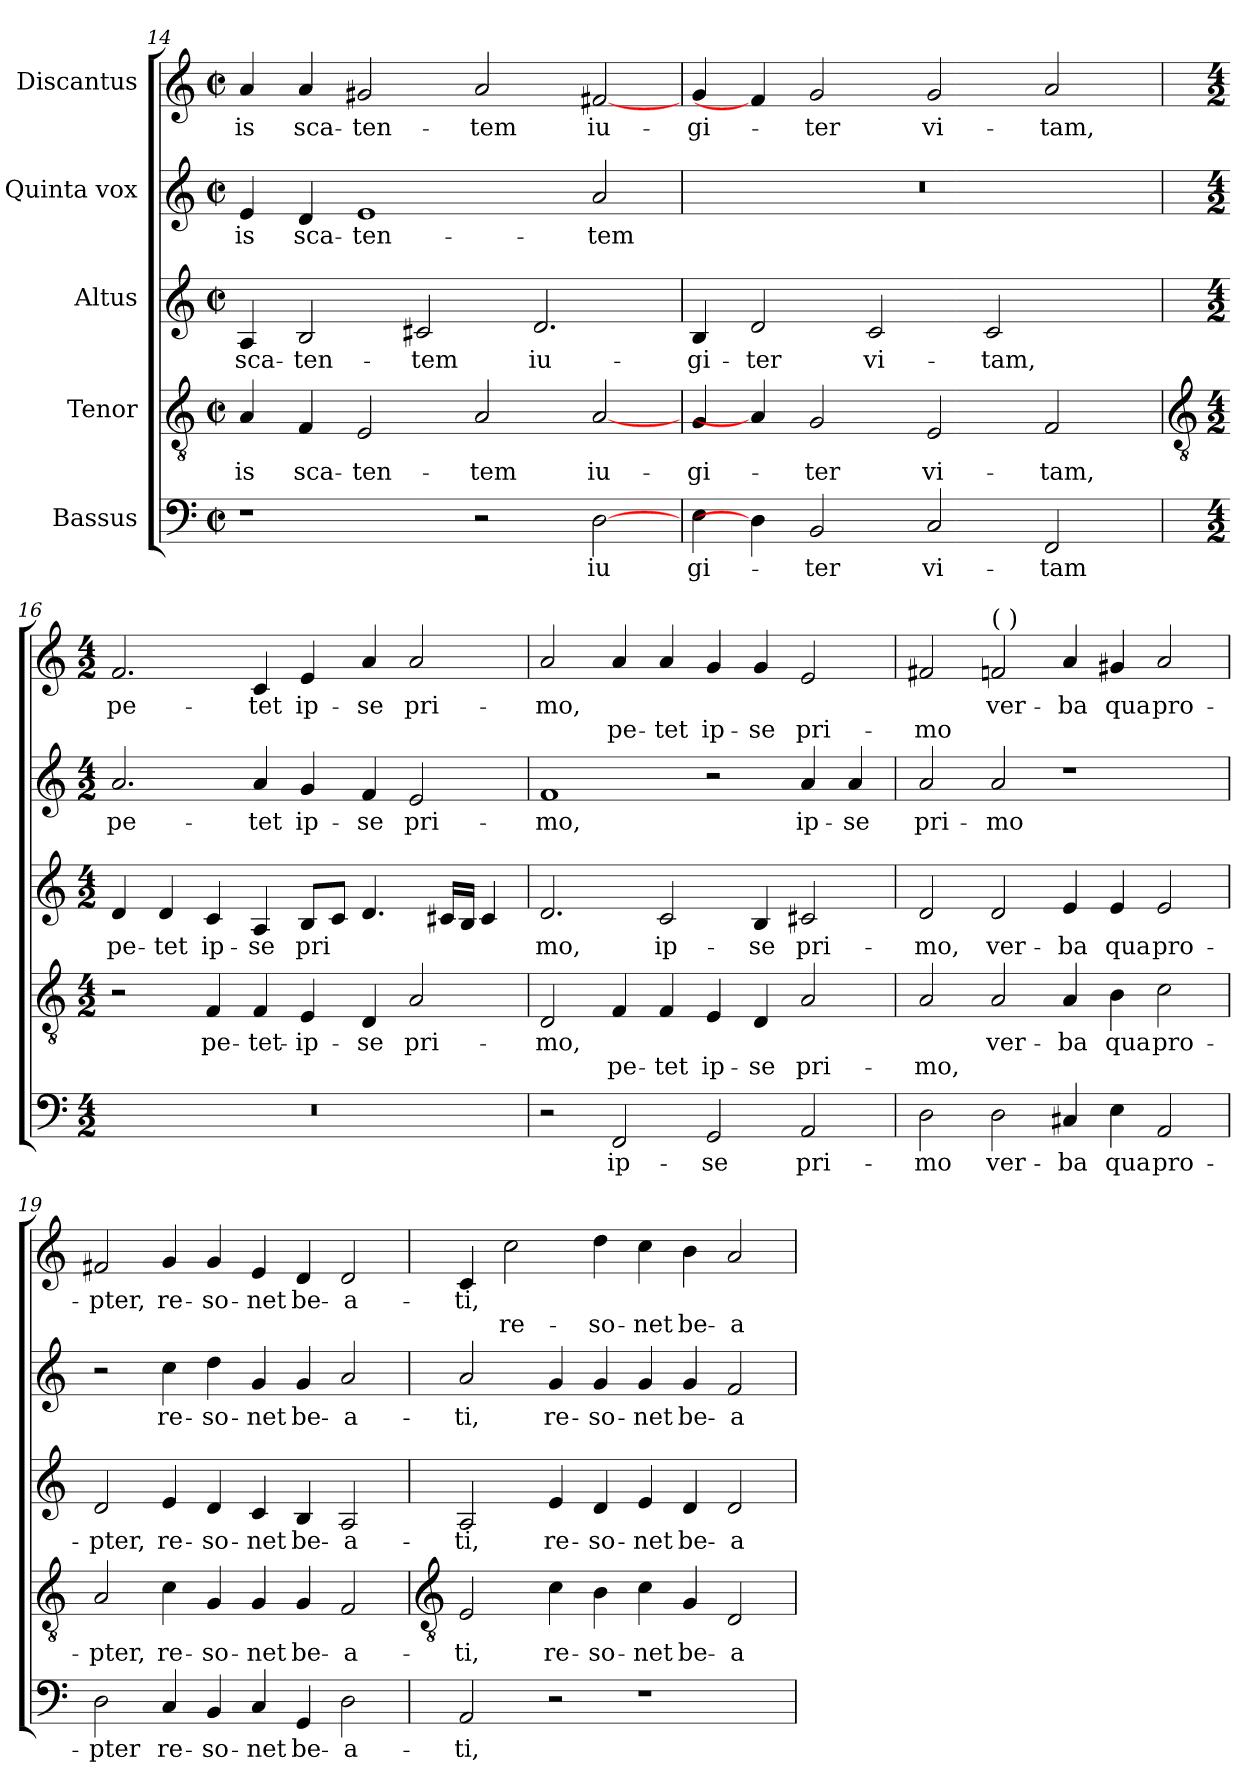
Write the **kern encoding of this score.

**kern	**text	**kern	**text	**text	**kern	**text	**kern	**text	**kern	**text	**text
*part5	*part5	*part4	*part4	*part4	*part3	*part3	*part2	*part2	*part1	*part1	*part1
*staff5	*staff5	*staff4	*staff4	*staff4	*staff3	*staff3	*staff2	*staff2	*staff1	*staff1	*staff1
*I"Bassus	*	*I"Tenor	*	*	*I"Altus	*	*I"Quinta vox	*	*I"Discantus	*	*
*clefF4	*	*clefGv2	*	*	*clefG2	*	*clefG2	*	*clefG2	*	*
*k[]	*	*k[]	*	*	*k[]	*	*k[]	*	*k[]	*	*
*C:	*	*C:	*	*	*C:	*	*C:	*	*C:	*	*
*M4/2	*	*M4/2	*	*	*M4/2	*	*M4/2	*	*M4/2	*	*
*met(c|)	*	*met(c|)	*	*	*met(c|)	*	*met(c|)	*	*met(c|)	*	*
=14	=14	=14	=14	=14	=14	=14	=14	=14	=14	=14	=14
!	!	!	!LO:LY:b	!	!	!LO:LY:b	!	!LO:LY:b	!	!LO:LY:b	!
1r	.	4A	-is	.	4A	sca-	4e	-is	4a	-is	.
!	!	!	!LO:LY:b	!	!	!LO:LY:b	!	!LO:LY:b	!	!LO:LY:b	!
.	.	4F	sca-	.	2B	-ten-	4d	sca-	4a	sca-	.
!	!	!	!LO:LY:b	!	!	!	!	!LO:LY:b	!	!LO:LY:b	!
.	.	2E	-ten-	.	.	.	1e	-ten-	2g#X	-ten-	.
!	!	!	!	!	!	!LO:LY:b	!	!	!	!	!
.	.	.	.	.	2c#X	-tem	.	.	.	.	.
!	!	!	!LO:LY:b	!	!	!	!	!	!	!LO:LY:b	!
2r	.	2A	-tem	.	.	.	.	.	2a	-tem	.
!	!	!	!	!	!	!LO:LY:b	!	!	!	!	!
.	.	.	.	.	2.d	iu-	.	.	.	.	.
!	!LO:LY:b	!	!LO:LY:b	!	!	!	!	!LO:LY:b	!	!LO:LY:b	!
[2D	iu	[2A	iu-	.	.	.	2a	-tem	[2f#X	iu-	.
=15	=15	=15	=15	=15	=15	=15	=15	=15	=15	=15	=15
!	!LO:LY:b	!	!LO:LY:b	!	!	!LO:LY:b	!	!	!	!LO:LY:b	!
4E	gi-	4G	-gi-	.	4B	-gi-	0r	.	4g	-gi-	.
!	!	!	!	!	!	!LO:LY:b	!	!	!	!	!
4D]	.	4A]	.	.	2d	-ter	.	.	4f#]	.	.
!	!LO:LY:b	!	!LO:LY:b	!	!	!	!	!	!	!LO:LY:b	!
2BB	-ter	2G	-ter	.	.	.	.	.	2g	-ter	.
!	!	!	!	!	!	!LO:LY:b	!	!	!	!	!
.	.	.	.	.	2c	vi-	.	.	.	.	.
!	!LO:LY:b	!	!LO:LY:b	!	!	!	!	!	!	!LO:LY:b	!
2C	vi-	2E	vi-	.	.	.	.	.	2g	vi-	.
!	!	!	!	!	!	!LO:LY:b	!	!	!	!	!
.	.	.	.	.	2c	-tam,	.	.	.	.	.
!	!LO:LY:b	!	!LO:LY:b	!	!	!	!	!	!	!LO:LY:b	!
2FF	-tam	2F	-tam,	.	.	.	.	.	2a	-tam,	.
.	.	.	.	.	4ryy	.	.	.	.	.	.
!!LO:LB:g=z
=16	=16	=16	=16	=16	=16	=16	=16	=16	=16	=16	=16
*	*	*clefGv2	*	*	*	*	*	*	*	*	*
*M4/2	*	*M4/2	*	*	*M4/2	*	*M4/2	*	*M4/2	*	*
!	!	!	!	!	!	!LO:LY:b	!	!LO:LY:b	!	!LO:LY:b	!
0r	.	2r	.	.	4d	pe-	2.a	pe-	2.f	pe-	.
!	!	!	!	!	!	!LO:LY:b	!	!	!	!	!
.	.	.	.	.	4d	-tet	.	.	.	.	.
!	!	!	!LO:LY:b	!	!	!LO:LY:b	!	!	!	!	!
.	.	4F	pe-	.	4c	ip-	.	.	.	.	.
!	!	!	!LO:LY:b	!	!	!LO:LY:b	!	!LO:LY:b	!	!LO:LY:b	!
.	.	4F	-tet-	.	4A	-se	4a	-tet	4c	-tet	.
!	!	!	!LO:LY:b	!	!	!LO:LY:b	!	!LO:LY:b	!	!LO:LY:b	!
.	.	4E	-ip-	.	8BL	pri	4g	ip-	4e	ip-	.
.	.	.	.	.	8cJ	.	.	.	.	.	.
!	!	!	!LO:LY:b	!	!	!	!	!LO:LY:b	!	!LO:LY:b	!
.	.	4D	-se	.	4.d	.	4f	-se	4a	-se	.
!	!	!	!LO:LY:b	!	!	!	!	!LO:LY:b	!	!LO:LY:b	!
.	.	2A	pri-	.	.	.	2e	pri-	2a	pri-	.
.	.	.	.	.	16c#LL	.	.	.	.	.	.
.	.	.	.	.	16BJJ	.	.	.	.	.	.
.	.	.	.	.	4c#	.	.	.	.	.	.
=17	=17	=17	=17	=17	=17	=17	=17	=17	=17	=17	=17
!	!	!	!LO:LY:b	!	!	!LO:LY:b	!	!LO:LY:b	!	!LO:LY:b	!
2r	.	2D	-mo,	.	2.d	mo,	1f	-mo,	2a	-mo,	.
!	!LO:LY:b	!	!	!LO:LY:b	!	!	!	!	!	!	!LO:LY:b
2FF	ip-	4F	.	pe-	.	.	.	.	4a	.	pe-
!	!	!	!	!LO:LY:b	!	!LO:LY:b	!	!	!	!	!LO:LY:b
.	.	4F	.	-tet	2c	ip-	.	.	4a	.	-tet
!	!LO:LY:b	!	!	!LO:LY:b	!	!	!	!	!	!	!LO:LY:b
2GG	-se	4E	.	ip-	.	.	2r	.	4g	.	ip-
!	!	!	!	!LO:LY:b	!	!LO:LY:b	!	!	!	!	!LO:LY:b
.	.	4D	.	-se	4B	-se	.	.	4g	.	-se
!	!LO:LY:b	!	!	!LO:LY:b	!	!LO:LY:b	!	!LO:LY:b	!	!	!LO:LY:b
2AA	pri-	2A	.	pri-	2c#X	pri-	4a	ip-	2e	.	pri-
!	!	!	!	!	!	!	!	!LO:LY:b	!	!	!
.	.	.	.	.	.	.	4a	-se	.	.	.
=18	=18	=18	=18	=18	=18	=18	=18	=18	=18	=18	=18
!	!LO:LY:b	!	!	!LO:LY:b	!	!LO:LY:b	!	!LO:LY:b	!	!	!LO:LY:b
2D	-mo	2A	.	-mo,	2d	-mo,	2a	pri-	2f#X	.	-mo
!	!	!	!	!	!	!	!	!	!LO:TX:a:t=(  )	!	!
!	!LO:LY:b	!	!LO:LY:b	!	!	!LO:LY:b	!	!LO:LY:b	!	!LO:LY:b	!
2D	ver-	2A	ver-	.	2d	ver-	2a	-mo	2f	ver-	.
!	!LO:LY:b	!	!LO:LY:b	!	!	!LO:LY:b	!	!	!	!LO:LY:b	!
4C#X	-ba	4A	-ba	.	4e	-ba	1r	.	4a	-ba	.
!	!LO:LY:b	!	!LO:LY:b	!	!	!LO:LY:b	!	!	!	!LO:LY:b	!
4E	qua	4B	qua	.	4e	qua	.	.	4g#X	qua	.
!	!LO:LY:b	!	!LO:LY:b	!	!	!LO:LY:b	!	!	!	!LO:LY:b	!
2AA	pro-	2c	pro-	.	2e	pro-	.	.	2a	pro-	.
=19	=19	=19	=19	=19	=19	=19	=19	=19	=19	=19	=19
!	!LO:LY:b	!	!LO:LY:b	!	!	!LO:LY:b	!	!	!	!LO:LY:b	!
2D	-pter	2A	-pter,	.	2d	-pter,	2r	.	2f#X	-pter,	.
!	!LO:LY:b	!	!LO:LY:b	!	!	!LO:LY:b	!	!LO:LY:b	!	!LO:LY:b	!
4C	re-	4c	re-	.	4e	re-	4cc	re-	4g	re-	.
!	!LO:LY:b	!	!LO:LY:b	!	!	!LO:LY:b	!	!LO:LY:b	!	!LO:LY:b	!
4BB	-so-	4G	-so-	.	4d	-so-	4dd	-so-	4g	-so-	.
!	!LO:LY:b	!	!LO:LY:b	!	!	!LO:LY:b	!	!LO:LY:b	!	!LO:LY:b	!
4C	-net	4G	-net	.	4c	-net	4g	-net	4e	-net	.
!	!LO:LY:b	!	!LO:LY:b	!	!	!LO:LY:b	!	!LO:LY:b	!	!LO:LY:b	!
4GG	be-	4G	be-	.	4B	be-	4g	be-	4d	be-	.
!	!LO:LY:b	!	!LO:LY:b	!	!	!LO:LY:b	!	!LO:LY:b	!	!LO:LY:b	!
2D	-a-	2F	-a-	.	2A	-a-	2a	-a-	2d	-a-	.
!!LO:LB:g=z
=20	=20	=20	=20	=20	=20	=20	=20	=20	=20	=20	=20
*	*	*clefGv2	*	*	*	*	*	*	*	*	*
!	!LO:LY:b	!	!LO:LY:b	!	!	!LO:LY:b	!	!LO:LY:b	!	!LO:LY:b	!
2AA	-ti,	2E	-ti,	.	2A	-ti,	2a	-ti,	4c	-ti,	.
!	!	!	!	!	!	!	!	!	!	!	!LO:LY:b
.	.	.	.	.	.	.	.	.	2cc	.	re-
!	!	!	!LO:LY:b	!	!	!LO:LY:b	!	!LO:LY:b	!	!	!
2r	.	4c	re-	.	4e	re-	4g	re-	.	.	.
!	!	!	!LO:LY:b	!	!	!LO:LY:b	!	!LO:LY:b	!	!	!LO:LY:b
.	.	4B	-so-	.	4d	-so-	4g	-so-	4dd	.	-so-
!	!	!	!LO:LY:b	!	!	!LO:LY:b	!	!LO:LY:b	!	!	!LO:LY:b
1r	.	4c	-net	.	4e	-net	4g	-net	4cc	.	-net
!	!	!	!LO:LY:b	!	!	!LO:LY:b	!	!LO:LY:b	!	!	!LO:LY:b
.	.	4G	be-	.	4d	be-	4g	be-	4b	.	be-
!	!	!	!LO:LY:b	!	!	!LO:LY:b	!	!LO:LY:b	!	!	!LO:LY:b
.	.	2D	-a-	.	2d	-a-	2f	-a-	2a	.	-a-
=	=	=	=	=	=	=	=	=	=	=	=
*-	*-	*-	*-	*-	*-	*-	*-	*-	*-	*-	*-
